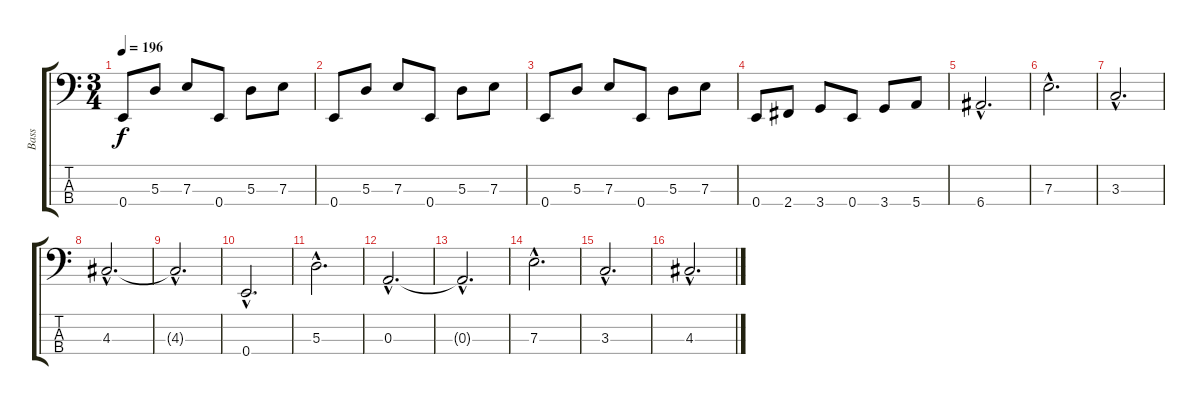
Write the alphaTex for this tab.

\track ("Bass" "Bass") {instrument electricbassfinger}
\staff {score tabs}
\tuning (G2 D2 A1 E1) {hide}
\ts (3 4)
\tempo 196
\clef f4
\ks c
0.4.8{dy f} 5.3.8 7.3.8 0.4.8 5.3.8 7.3.8 |
0.4.8 5.3.8 7.3.8 0.4.8 5.3.8 7.3.8 |
0.4.8 5.3.8 7.3.8 0.4.8 5.3.8 7.3.8 |
0.4.8 2.4.8 3.4.8 0.4.8 3.4.8 5.4.8 |
6.4{hac}.2{d} |
7.3{hac}.2{d} |
3.3{hac}.2{d} |
4.3{hac}.2{d} |
4.3{hac t}.2{d} |
0.4{hac}.2{d} |
5.3{hac}.2{d} |
0.3{hac}.2{d} |
0.3{hac t}.2{d} |
7.3{hac}.2{d} |
3.3{hac}.2{d} |
4.3{hac}.2{d}
